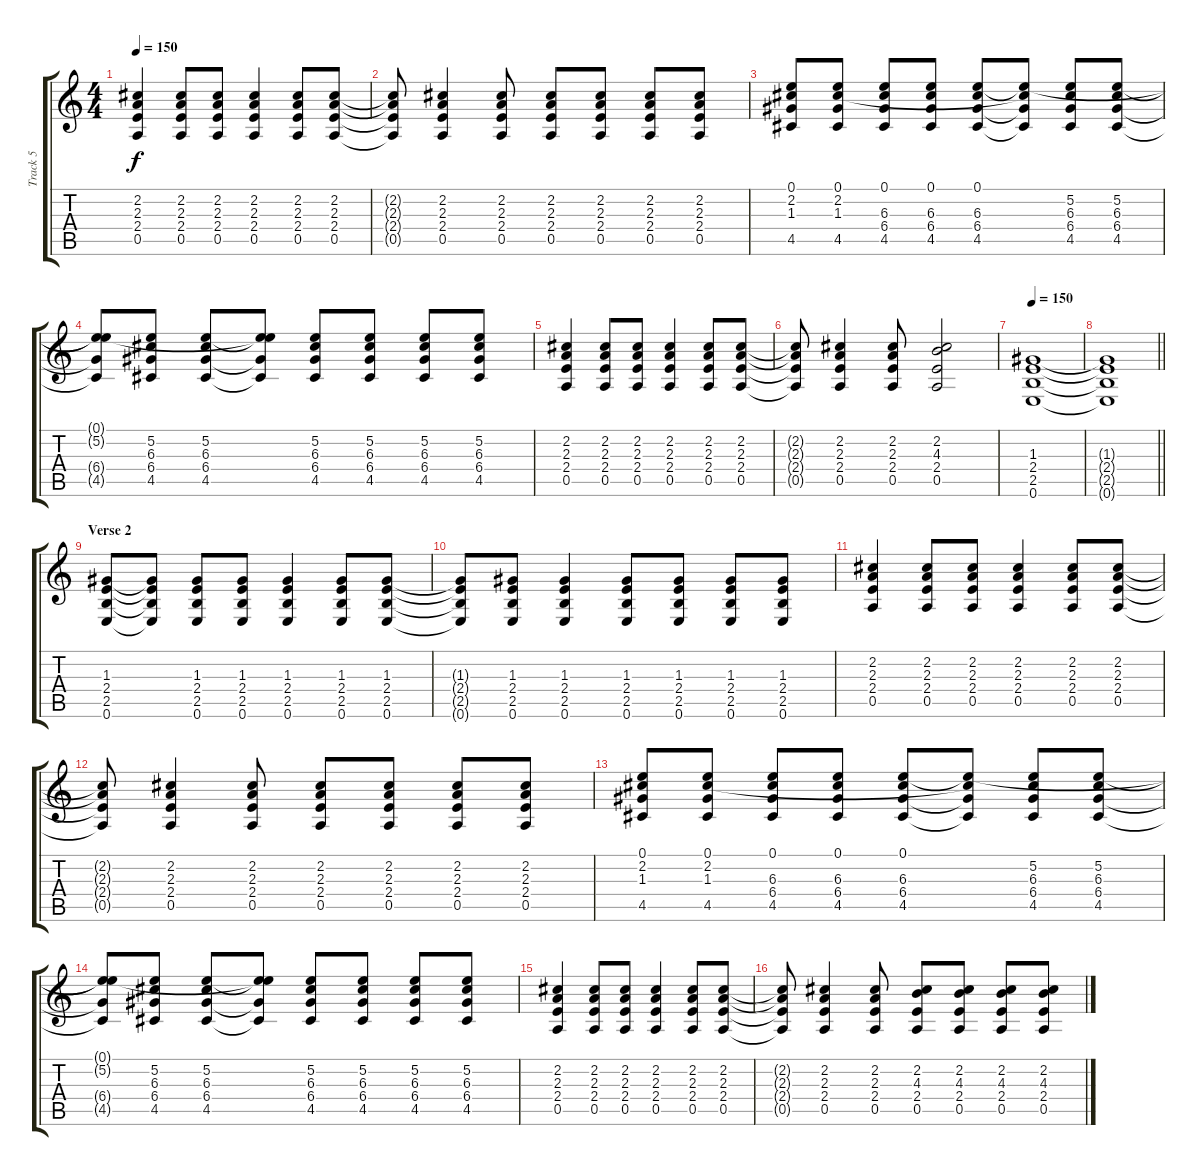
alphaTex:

\track ("Track 5" "Track 5") {instrument acousticguitarsteel}
\staff {score tabs}
\tuning (E4 B3 G3 D3 A2 E2) {hide}
\ts (4 4)
\tempo 150
\clef g2
\ks c
(2.2 2.3 2.4 0.5).4{dy f} (2.2 2.3 2.4 0.5).8 (2.2 2.3 2.4 0.5).8 (2.2 2.3 2.4 0.5).4 (2.2 2.3 2.4 0.5).8 (2.2 2.3 2.4 0.5).8 |
(2.2{t} 2.3{t} 2.4{t} 0.5{t}).8 (2.2 2.3 2.4 0.5).4 (2.2 2.3 2.4 0.5).8 (2.2 2.3 2.4 0.5).8 (2.2 2.3 2.4 0.5).8 (2.2 2.3 2.4 0.5).8 (2.2 2.3 2.4 0.5).8 |
(0.1 2.2 1.3 4.5).8 (0.1 2.2 1.3 4.5).8 (0.1 6.3 6.4 4.5).8 (0.1 6.3 6.4 4.5).8 (0.1 6.3 6.4 4.5).8 (0.1{t} 2.2{t} 6.4{t} 4.5{t}).8 (5.2 6.3 6.4 4.5).8 (5.2 6.3 6.4 4.5).8 |
(0.1{t} 5.2{t} 6.4{t} 4.5{t}).8 (5.2 6.3 6.4 4.5).8 (5.2 6.3 6.4 4.5).8 (0.1{t} 5.2{t} 6.4{t} 4.5{t}).8 (5.2 6.3 6.4 4.5).8 (5.2 6.3 6.4 4.5).8 (5.2 6.3 6.4 4.5).8 (5.2 6.3 6.4 4.5).8 |
(2.2 2.3 2.4 0.5).4 (2.2 2.3 2.4 0.5).8 (2.2 2.3 2.4 0.5).8 (2.2 2.3 2.4 0.5).4 (2.2 2.3 2.4 0.5).8 (2.2 2.3 2.4 0.5).8 |
(2.2{t} 2.3{t} 2.4{t} 0.5{t}).8 (2.2 2.3 2.4 0.5).4 (2.2 2.3 2.4 0.5).8 (2.2 4.3 2.4 0.5).2 |
\tempo 150
(1.3 2.4 2.5 0.6).1 |
\barLineRight lightlight
(1.3{t} 2.4{t} 2.5{t} 0.6{t}).1 |
\section ("" "Verse 2")
(1.3 2.4 2.5 0.6).8 (1.3{t} 2.4{t} 2.5{t} 0.6{t}).8 (1.3 2.4 2.5 0.6).8 (1.3 2.4 2.5 0.6).8 (1.3 2.4 2.5 0.6).4 (1.3 2.4 2.5 0.6).8 (1.3 2.4 2.5 0.6).8 |
(1.3{t} 2.4{t} 2.5{t} 0.6{t}).8 (1.3 2.4 2.5 0.6).8 (1.3 2.4 2.5 0.6).4 (1.3 2.4 2.5 0.6).8 (1.3 2.4 2.5 0.6).8 (1.3 2.4 2.5 0.6).8 (1.3 2.4 2.5 0.6).8 |
(2.2 2.3 2.4 0.5).4 (2.2 2.3 2.4 0.5).8 (2.2 2.3 2.4 0.5).8 (2.2 2.3 2.4 0.5).4 (2.2 2.3 2.4 0.5).8 (2.2 2.3 2.4 0.5).8 |
(2.2{t} 2.3{t} 2.4{t} 0.5{t}).8 (2.2 2.3 2.4 0.5).4 (2.2 2.3 2.4 0.5).8 (2.2 2.3 2.4 0.5).8 (2.2 2.3 2.4 0.5).8 (2.2 2.3 2.4 0.5).8 (2.2 2.3 2.4 0.5).8 |
(0.1 2.2 1.3 4.5).8 (0.1 2.2 1.3 4.5).8 (0.1 6.3 6.4 4.5).8 (0.1 6.3 6.4 4.5).8 (0.1 6.3 6.4 4.5).8 (0.1{t} 2.2{t} 6.4{t} 4.5{t}).8 (5.2 6.3 6.4 4.5).8 (5.2 6.3 6.4 4.5).8 |
(0.1{t} 5.2{t} 6.4{t} 4.5{t}).8 (5.2 6.3 6.4 4.5).8 (5.2 6.3 6.4 4.5).8 (0.1{t} 5.2{t} 6.4{t} 4.5{t}).8 (5.2 6.3 6.4 4.5).8 (5.2 6.3 6.4 4.5).8 (5.2 6.3 6.4 4.5).8 (5.2 6.3 6.4 4.5).8 |
(2.2 2.3 2.4 0.5).4 (2.2 2.3 2.4 0.5).8 (2.2 2.3 2.4 0.5).8 (2.2 2.3 2.4 0.5).4 (2.2 2.3 2.4 0.5).8 (2.2 2.3 2.4 0.5).8 |
(2.2{t} 2.3{t} 2.4{t} 0.5{t}).8 (2.2 2.3 2.4 0.5).4 (2.2 2.3 2.4 0.5).8 (2.2 4.3 2.4 0.5).8 (2.2 4.3 2.4 0.5).8 (2.2 4.3 2.4 0.5).8 (2.2 4.3 2.4 0.5).8
